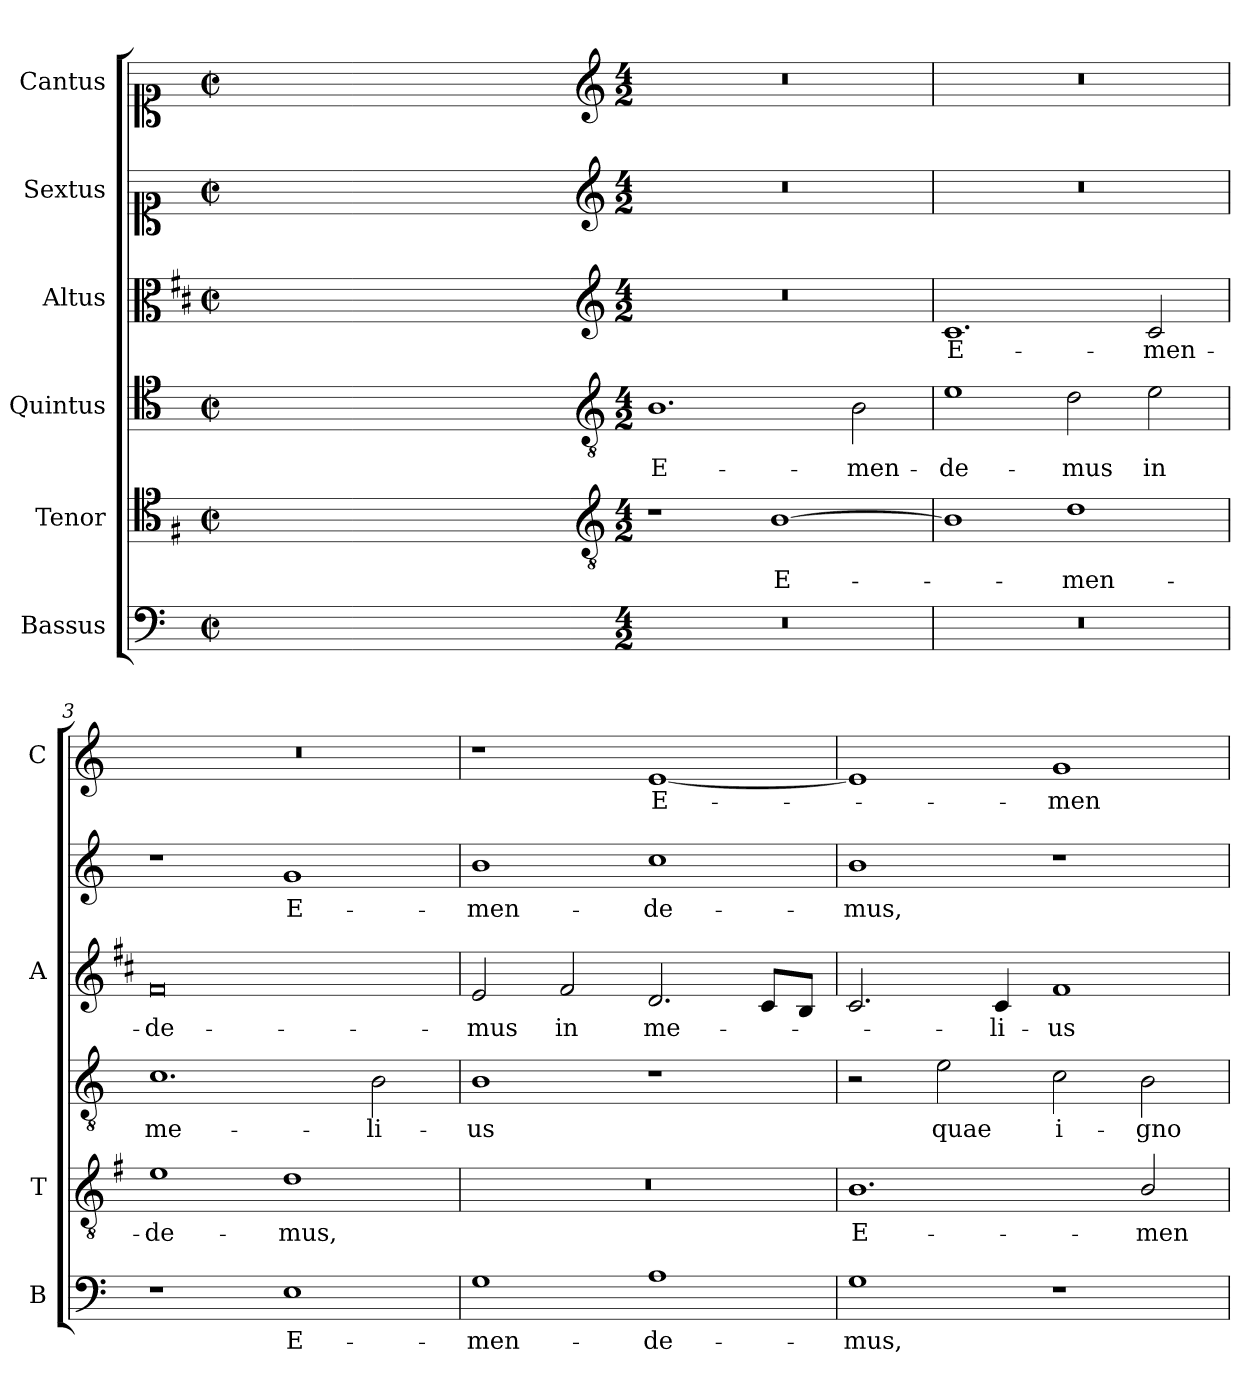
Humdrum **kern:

**kern	**text	**kern	**text	**kern	**text	**kern	**text	**kern	**text	**kern	**text
*part6	*part6	*part5	*part5	*part4	*part4	*part3	*part3	*part2	*part2	*part1	*part1
*staff6	*staff6	*staff5	*staff5	*staff4	*staff4	*staff3	*staff3	*staff2	*staff2	*staff1	*staff1
*I"Bassus	*	*I"Tenor	*	*I"Quintus	*	*I"Altus	*	*I"Sextus	*	*I"Cantus	*
*I'B	*	*I'T	*	*	*	*I'A	*	*	*	*I'C	*
*clefF4	*	*clefC4	*	*clefC4	*	*clefC3	*	*clefC1	*	*clefC1	*
*	*	*ITrd4c7	*	*	*	*ITrd1c2	*	*	*	*	*
*k[]	*	*k[]	*	*k[]	*	*k[]	*	*k[]	*	*k[]	*
*C:	*	*C:	*	*C:	*	*C:	*	*C:	*	*C:	*
*M2/2	*	*M2/2	*	*M2/2	*	*M2/2	*	*M2/2	*	*M2/2	*
*met(c|)	*	*met(c|)	*	*met(c|)	*	*met(c|)	*	*met(c|)	*	*met(c|)	*
=	=	=	=	=	=	=	=	=	=	=	=
1ryy	.	1ryy	.	1ryy	.	1ryy	.	1ryy	.	1ryy	.
=1X-	=1X-	=1X-	=1X-	=1X-	=1X-	=1X-	=1X-	=1X-	=1X-	=1X-	=1X-
4ryy	.	4ryy	.	4ryy	.	4ryy	.	4ryy	.	4ryy	.
4ryy	.	4ryy	.	4ryy	.	4ryy	.	4ryy	.	4ryy	.
4ryy	.	4ryy	.	4ryy	.	4ryy	.	4ryy	.	4ryy	.
4ryy	.	4ryy	.	4ryy	.	4ryy	.	4ryy	.	4ryy	.
=1-	=1-	=1-	=1-	=1-	=1-	=1-	=1-	=1-	=1-	=1-	=1-
*	*	*clefGv2	*	*clefGv2	*	*clefG2	*	*clefG2	*	*clefG2	*
*M4/2	*	*M4/2	*	*M4/2	*	*M4/2	*	*M4/2	*	*M4/2	*
!	!	!	!	!	!LO:LY:b	!	!	!	!	!	!
0r	.	1r	.	1.B	E-	0r	.	0r	.	0r	.
!	!	!	!LO:LY:b	!	!	!	!	!	!	!	!
.	.	[1E	E-	.	.	.	.	.	.	.	.
!	!	!	!	!	!LO:LY:b	!	!	!	!	!	!
.	.	.	.	2B\	-men-	.	.	.	.	.	.
=2	=2	=2	=2	=2	=2	=2	=2	=2	=2	=2	=2
!	!	!	!	!	!LO:LY:b	!	!LO:LY:b	!	!	!	!
0r	.	1E]	.	1e	-de-	1.B	E-	0r	.	0r	.
!	!	!	!LO:LY:b	!	!LO:LY:b	!	!	!	!	!	!
.	.	1G	-men-	2d\	-mus	.	.	.	.	.	.
!	!	!	!	!	!LO:LY:b	!	!LO:LY:b	!	!	!	!
.	.	.	.	2e\	in	2B/	-men-	.	.	.	.
=3	=3	=3	=3	=3	=3	=3	=3	=3	=3	=3	=3
!	!	!	!LO:LY:b	!	!LO:LY:b	!	!LO:LY:b	!	!	!	!
1r	.	1A	-de-	1.c	me-	0e	-de-	1r	.	0r	.
!	!LO:LY:b	!	!LO:LY:b	!	!	!	!	!	!LO:LY:b	!	!
1E	E-	1G	-mus,	.	.	.	.	1g	E-	.	.
!	!	!	!	!	!LO:LY:b	!	!	!	!	!	!
.	.	.	.	2B\	-li-	.	.	.	.	.	.
=4	=4	=4	=4	=4	=4	=4	=4	=4	=4	=4	=4
!	!LO:LY:b	!	!	!	!LO:LY:b	!	!LO:LY:b	!	!LO:LY:b	!	!
1G	-men-	0r	.	1B	-us	2d/	-mus	1b	-men-	1r	.
!	!	!	!	!	!	!	!LO:LY:b	!	!	!	!
.	.	.	.	.	.	2e/	in	.	.	.	.
!	!LO:LY:b	!	!	!	!	!	!LO:LY:b	!	!LO:LY:b	!	!LO:LY:b
1A	-de-	.	.	1r	.	2.c/	me-	1cc	-de-	[1e	E-
.	.	.	.	.	.	8B/L	.	.	.	.	.
.	.	.	.	.	.	8A/J	.	.	.	.	.
=5	=5	=5	=5	=5	=5	=5	=5	=5	=5	=5	=5
!	!LO:LY:b	!	!LO:LY:b	!	!	!	!	!	!LO:LY:b	!	!
1G	-mus,	1.E	E-	2r	.	2.B/	.	1b	-mus,	1e]	.
!	!	!	!	!	!LO:LY:b	!	!	!	!	!	!
.	.	.	.	2e\	quae	.	.	.	.	.	.
!	!	!	!	!	!	!	!LO:LY:b	!	!	!	!
.	.	.	.	.	.	4B/	-li-	.	.	.	.
!	!	!	!	!	!LO:LY:b	!	!LO:LY:b	!	!	!	!LO:LY:b
1r	.	.	.	2c\	i-	1e	-us	1r	.	1g	-men-
!	!	!	!LO:LY:b	!	!LO:LY:b	!	!	!	!	!	!
.	.	2E/	-men-	2B\	-gno-	.	.	.	.	.	.
=	=	=	=	=	=	=	=	=	=	=	=
*-	*-	*-	*-	*-	*-	*-	*-	*-	*-	*-	*-
